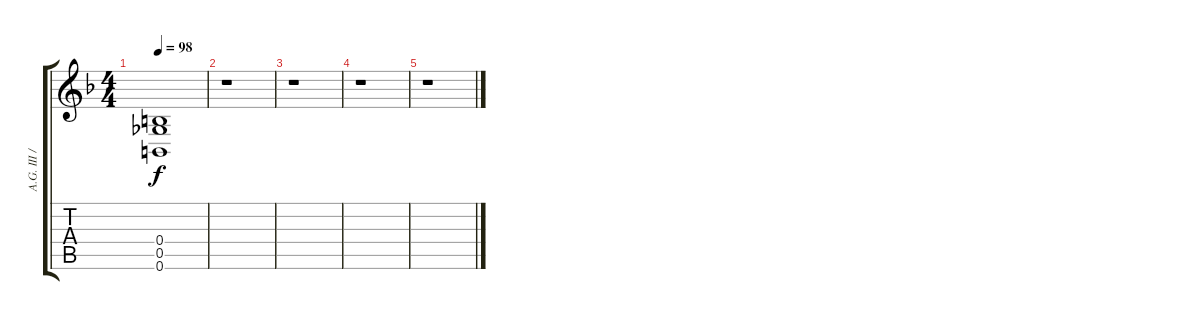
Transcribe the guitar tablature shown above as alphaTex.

\track ("A.G. III / E.G. 2 - Aoi" "A.G. III /") {instrument acousticguitarsteel}
\staff {score tabs}
\tuning (Db4 Ab3 E3 B2 Gb2 B1) {hide}
\ts (4 4)
\tempo 98
\clef g2
\ks f
(0.4{t} 0.5{t} 0.6{t}).1{dy f} |
r.1 |
r.1 |
r.1 |
r.1
